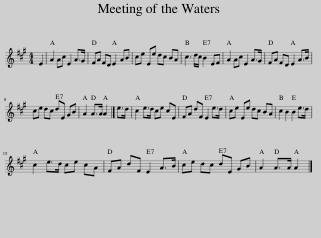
X:1
L:1/8
M:4/4
I:linebreak $
K:A
V:1 treble
V:1
 E2 | A2 Ac E2 A>G | FA FD E2 AB | ce Ee dc BA | c3 d/c/ B2 EF | %5
 A2 Ac E2 A>G | FA FD E2 A>B |$ ce dc dE GB | A2 A>A A2 |] e>d | %10
 c2 e>d ce cE | FA dF E2 e>d | ce Ee dc BA | c2 B2 B2 e>d |$ c2 e>d ce cA | %15
 FA dF E2 A>B | ce dc dE GB | A2 A>A A2 |] %18
